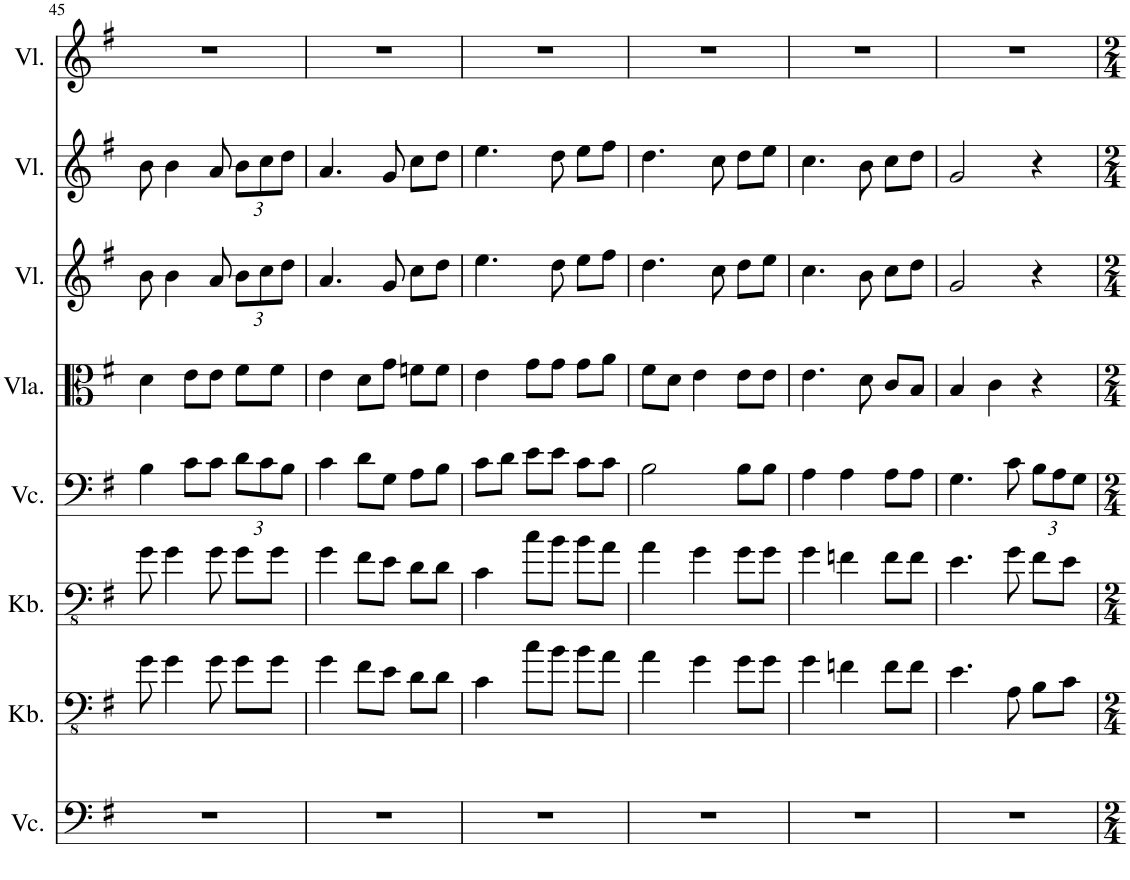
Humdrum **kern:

**kern	**kern	**kern	**kern	**kern	**kern	**kern	**kern
*part8	*part7	*part6	*part5	*part4	*part3	*part2	*part1
*staff8	*staff7	*staff6	*staff5	*staff4	*staff3	*staff2	*staff1
*I"Violoncello, Bariton solo	*I"Kontrabass, Bass 2	*I"Kontrabass, Bass 1	*I"Violoncello, Tenor	*I"Bratsche, Alt	*I"Violine, Sopran 2	*I"Violine, Sopran 1	*I"Violine, Sopran solo
*I'Vc.	*I'Kb.	*I'Kb.	*I'Vc.	*	*I'Vl.	*I'Vl.	*I'Vl.
!!LO:PB:g=z
*clefF4	*clefFv4	*clefFv4	*clefF4	*clefC3	*clefG2	*clefG2	*clefG2
*	*Trd7c12	*Trd7c12	*	*	*	*	*
*k[f#]	*k[f#]	*k[f#]	*k[f#]	*k[f#]	*k[f#]	*k[f#]	*k[f#]
*M3/4	*M3/4	*M3/4	*M3/4	*M3/4	*M3/4	*M3/4	*M3/4
=45	=45	=45	=45	=45	=45	=45	=45
2.r	8G\	8G\	4B\	4d\	8b\	8b\	2.r
.	4G\	4G\	.	.	4b\	4b\	.
.	.	.	8c\L	8e\L	.	.	.
.	8G\	8G\	8c\J	8e\J	8a/	8a/	.
*	*	*	*Xbrackettup	*	*Xbrackettup	*Xbrackettup	*
.	8G\L	8G\L	12d\L	8f#\L	12b\L	12b\L	.
.	.	.	12c\	.	12cc\	12cc\	.
.	8G\J	8G\J	.	8f#\J	.	.	.
.	.	.	12B\J	.	12dd\J	12dd\J	.
=46	=46	=46	=46	=46	=46	=46	=46
2.r	4G\	4G\	4c\	4e\	4.a/	4.a/	2.r
.	8F#\L	8F#\L	8d\L	8d\L	.	.	.
.	8E\J	8E\J	8G\J	8g\J	8g/	8g/	.
.	8D\L	8D\L	8A\L	8fn\L	8cc\L	8cc\L	.
.	8D\J	8D\J	8B\J	8f\J	8dd\J	8dd\J	.
=47	=47	=47	=47	=47	=47	=47	=47
2.r	4C\	4C\	8c\L	4e\	4.ee\	4.ee\	2.r
.	.	.	8d\J	.	.	.	.
.	8c\L	8c\L	8e\L	8g\L	.	.	.
.	8B\J	8B\J	8e\J	8g\J	8dd\	8dd\	.
.	8B\L	8B\L	8c\L	8g\L	8ee\L	8ee\L	.
.	8A\J	8A\J	8c\J	8a\J	8ff#\J	8ff#\J	.
=48	=48	=48	=48	=48	=48	=48	=48
2.r	4A\	4A\	2B\	8f#\L	4.dd\	4.dd\	2.r
.	.	.	.	8d\J	.	.	.
.	4G\	4G\	.	4e\	.	.	.
.	.	.	.	.	8cc\	8cc\	.
.	8G\L	8G\L	8B\L	8e\L	8dd\L	8dd\L	.
.	8G\J	8G\J	8B\J	8e\J	8ee\J	8ee\J	.
=49	=49	=49	=49	=49	=49	=49	=49
2.r	4G\	4G\	4A\	4.e\	4.cc\	4.cc\	2.r
.	4Fn\	4Fn\	4A\	.	.	.	.
.	.	.	.	8d\	8b\	8b\	.
.	8F\L	8F\L	8A\L	8c/L	8cc\L	8cc\L	.
.	8F\J	8F\J	8A\J	8B/J	8dd\J	8dd\J	.
=50	=50	=50	=50	=50	=50	=50	=50
2.r	4.E\	4.E\	4.G\	4B/	2g/	2g/	2.r
.	.	.	.	4c\	.	.	.
.	8AA\	8G\	8c\	.	.	.	.
.	8BB\L	8F#\L	12B\L	4r	4r	4r	.
.	.	.	12A\	.	.	.	.
.	8C\J	8E\J	.	.	.	.	.
.	.	.	12G\J	.	.	.	.
=	=	=	=	=	=	=	=
*-	*-	*-	*-	*-	*-	*-	*-
